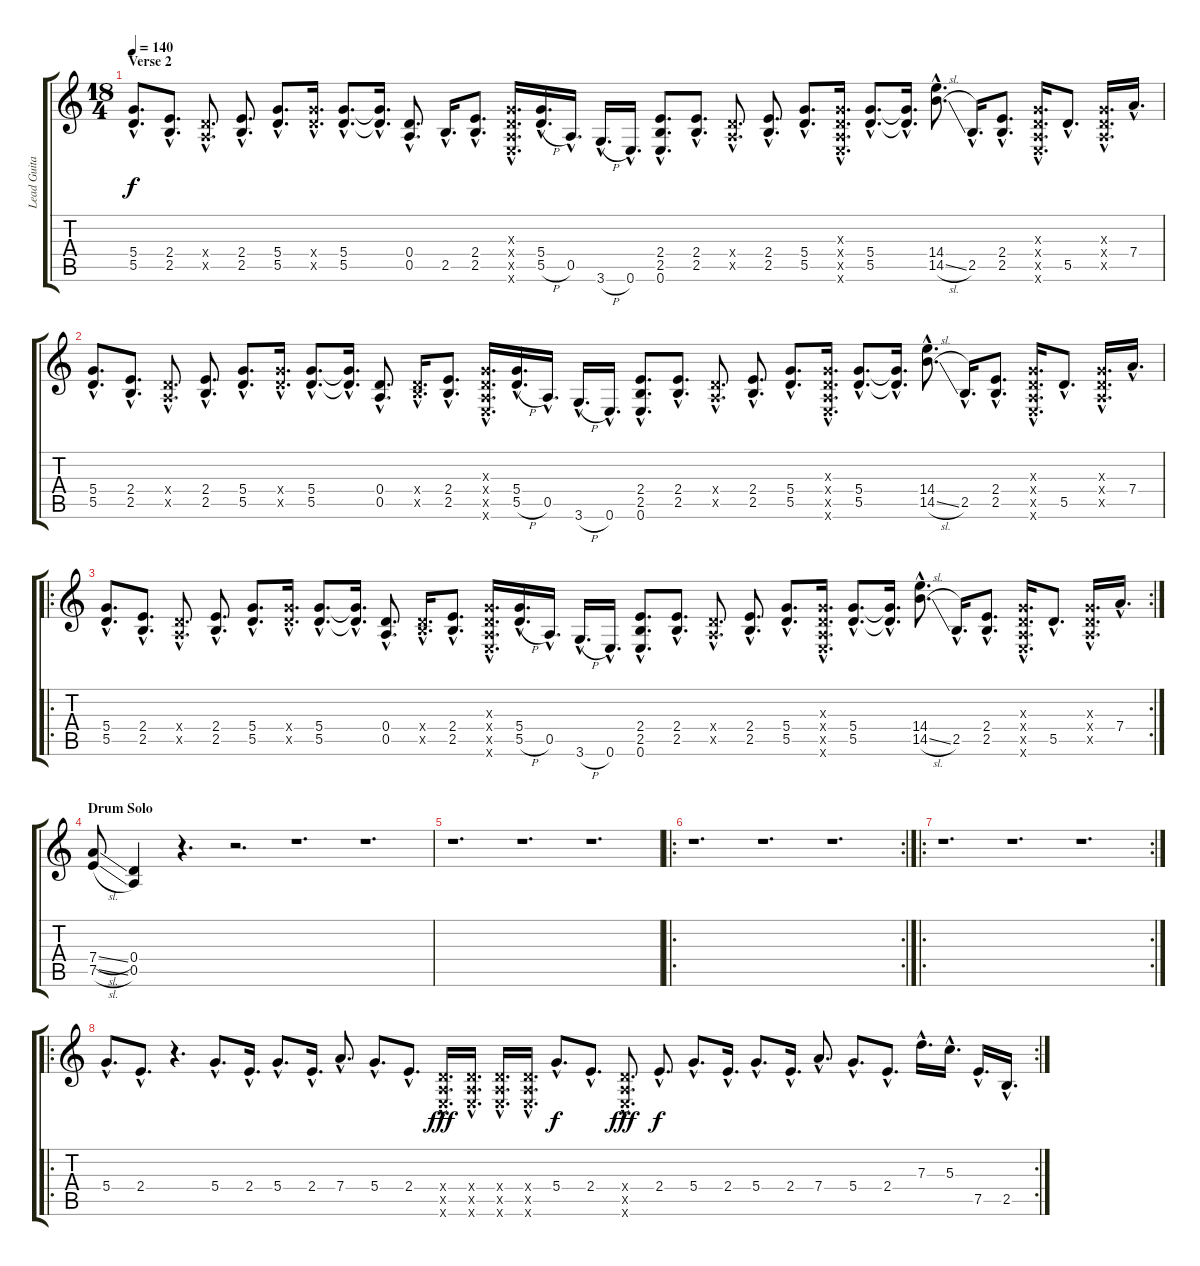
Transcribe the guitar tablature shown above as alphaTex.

\track ("Lead Guitar" "Lead Guita") {instrument distortionguitar}
\staff {score tabs}
\tuning (E4 B3 G3 D3 A2 E2) {hide}
\ts (18 4)
\section ("" "Verse 2")
\tempo 140
\clef g2
\ks c
(5.4{hac} 5.5{hac}).8{d dy f} (2.4{hac} 2.5{hac}).8{d} (0.4{hac x} 0.5{hac x}).8{d} (2.4{hac} 2.5{hac}).8{d} (5.4{hac} 5.5{hac}).8{d} (5.4{hac x} 5.5{hac x}).16{d} (5.4{hac} 5.5{hac}).8{d} (5.4{hac t} 5.5{hac t}).16{d} (0.4{hac} 0.5{hac}).8{d} 2.5{hac}.16{d} (2.4{hac} 2.5{hac}).8{d} (0.3{hac x} 0.4{hac x} 0.5{hac x} 0.6{hac x}).16{d} (5.4{hac} 5.5{h hac}).16{d} 0.5{hac}.16{d} 3.6{h hac}.16{d} 0.6{hac}.16{d} (2.4{hac} 2.5{hac} 0.6{hac}).8{d} (2.4{hac} 2.5{hac}).8{d} (0.4{hac x} 0.5{hac x}).8{d} (2.4{hac} 2.5{hac}).8{d} (5.4{hac} 5.5{hac}).8{d} (0.3{hac x} 0.4{hac x} 0.5{hac x} 0.6{hac x}).16{d} (5.4{hac} 5.5{hac}).8{d} (5.4{hac t} 5.5{hac t}).16{d} (14.4{hac} 14.5{sl hac}).8{d} 2.5{hac}.16{d} (2.4{hac} 2.5{hac}).8{d} (0.3{hac x} 0.4{hac x} 0.5{hac x} 0.6{hac x}).16{d} 5.5{hac}.8{d} (0.3{hac x} 0.4{hac x} 0.5{hac x}).16{d} 7.4{hac}.16{d} |
(5.4{hac} 5.5{hac}).8{d} (2.4{hac} 2.5{hac}).8{d} (0.4{hac x} 0.5{hac x}).8{d} (2.4{hac} 2.5{hac}).8{d} (5.4{hac} 5.5{hac}).8{d} (5.4{hac x} 5.5{hac x}).16{d} (5.4{hac} 5.5{hac}).8{d} (5.4{hac t} 5.5{hac t}).16{d} (0.4{hac} 0.5{hac}).8{d} (0.4{hac x} 2.5{hac x}).16{d} (2.4{hac} 2.5{hac}).8{d} (0.3{hac x} 0.4{hac x} 0.5{hac x} 0.6{hac x}).16{d} (5.4{hac} 5.5{h hac}).16{d} 0.5{hac}.16{d} 3.6{h hac}.16{d} 0.6{hac}.16{d} (2.4{hac} 2.5{hac} 0.6{hac}).8{d} (2.4{hac} 2.5{hac}).8{d} (0.4{hac x} 0.5{hac x}).8{d} (2.4{hac} 2.5{hac}).8{d} (5.4{hac} 5.5{hac}).8{d} (0.3{hac x} 0.4{hac x} 0.5{hac x} 0.6{hac x}).16{d} (5.4{hac} 5.5{hac}).8{d} (5.4{hac t} 5.5{hac t}).16{d} (14.4{hac} 14.5{sl hac}).8{d} 2.5{hac}.16{d} (2.4{hac} 2.5{hac}).8{d} (0.3{hac x} 0.4{hac x} 0.5{hac x} 0.6{hac x}).16{d} 5.5{hac}.8{d} (0.3{hac x} 0.4{hac x} 0.5{hac x}).16{d} 7.4{hac}.16{d} |
\ro
\rc 2
(5.4{hac} 5.5{hac}).8{d} (2.4{hac} 2.5{hac}).8{d} (0.4{hac x} 0.5{hac x}).8{d} (2.4{hac} 2.5{hac}).8{d} (5.4{hac} 5.5{hac}).8{d} (5.4{hac x} 5.5{hac x}).16{d} (5.4{hac} 5.5{hac}).8{d} (5.4{hac t} 5.5{hac t}).16{d} (0.4{hac} 0.5{hac}).8{d} (0.4{hac x} 2.5{hac x}).16{d} (2.4{hac} 2.5{hac}).8{d} (0.3{hac x} 0.4{hac x} 0.5{hac x} 0.6{hac x}).16{d} (5.4{hac} 5.5{h hac}).16{d} 0.5{hac}.16{d} 3.6{h hac}.16{d} 0.6{hac}.16{d} (2.4{hac} 2.5{hac} 0.6{hac}).8{d} (2.4{hac} 2.5{hac}).8{d} (0.4{hac x} 0.5{hac x}).8{d} (2.4{hac} 2.5{hac}).8{d} (5.4{hac} 5.5{hac}).8{d} (0.3{hac x} 0.4{hac x} 0.5{hac x} 0.6{hac x}).16{d} (5.4{hac} 5.5{hac}).8{d} (5.4{hac t} 5.5{hac t}).16{d} (14.4{hac} 14.5{sl hac}).8{d} 2.5{hac}.16{d} (2.4{hac} 2.5{hac}).8{d} (0.3{hac x} 0.4{hac x} 0.5{hac x} 0.6{hac x}).16{d} 5.5{hac}.8{d} (0.3{hac x} 0.4{hac x} 0.5{hac x}).16{d} 7.4{hac}.16{d} |
\section ("" "Drum Solo")
(7.4{sl} 7.5{sl}).8 (0.4 0.5).4 r.4{d} r.2{d} r.1{d} r.1{d} |
r.1{d} r.1{d} r.1{d} |
\ro
\rc 2
r.1{d} r.1{d} r.1{d} |
\ro
\rc 2
r.1{d} r.1{d} r.1{d} |
\ro
\rc 2
5.4{hac}.8{d instrument electricguitarmuted} 2.4{hac}.8{d} r.4{d} 5.4{hac}.8{d} 2.4{hac}.16{d} 5.4{hac}.8{d} 2.4{hac}.16{d} 7.4{hac}.8{d} 5.4{hac}.8{d} 2.4{hac}.8{d} (0.4{hac x} 0.5{hac x} 0.6{hac x}).16{d dy fff} (0.4{hac x} 0.5{hac x} 0.6{hac x}).16{d} (0.4{hac x} 0.5{hac x} 0.6{hac x}).16{d} (0.4{hac x} 0.5{hac x} 0.6{hac x}).16{d} 5.4{hac}.8{d dy f} 2.4{hac}.8{d} (0.4{hac x} 0.5{hac x} 0.6{hac x}).8{d dy fff} 2.4{hac}.8{d dy f} 5.4{hac}.8{d} 2.4{hac}.16{d} 5.4{hac}.8{d} 2.4{hac}.16{d} 7.4{hac}.8{d} 5.4{hac}.8{d} 2.4{hac}.8{d} 7.3{hac}.16{d} 5.3{hac}.16{d} 7.5{hac}.16{d} 2.5{hac}.16{d}
